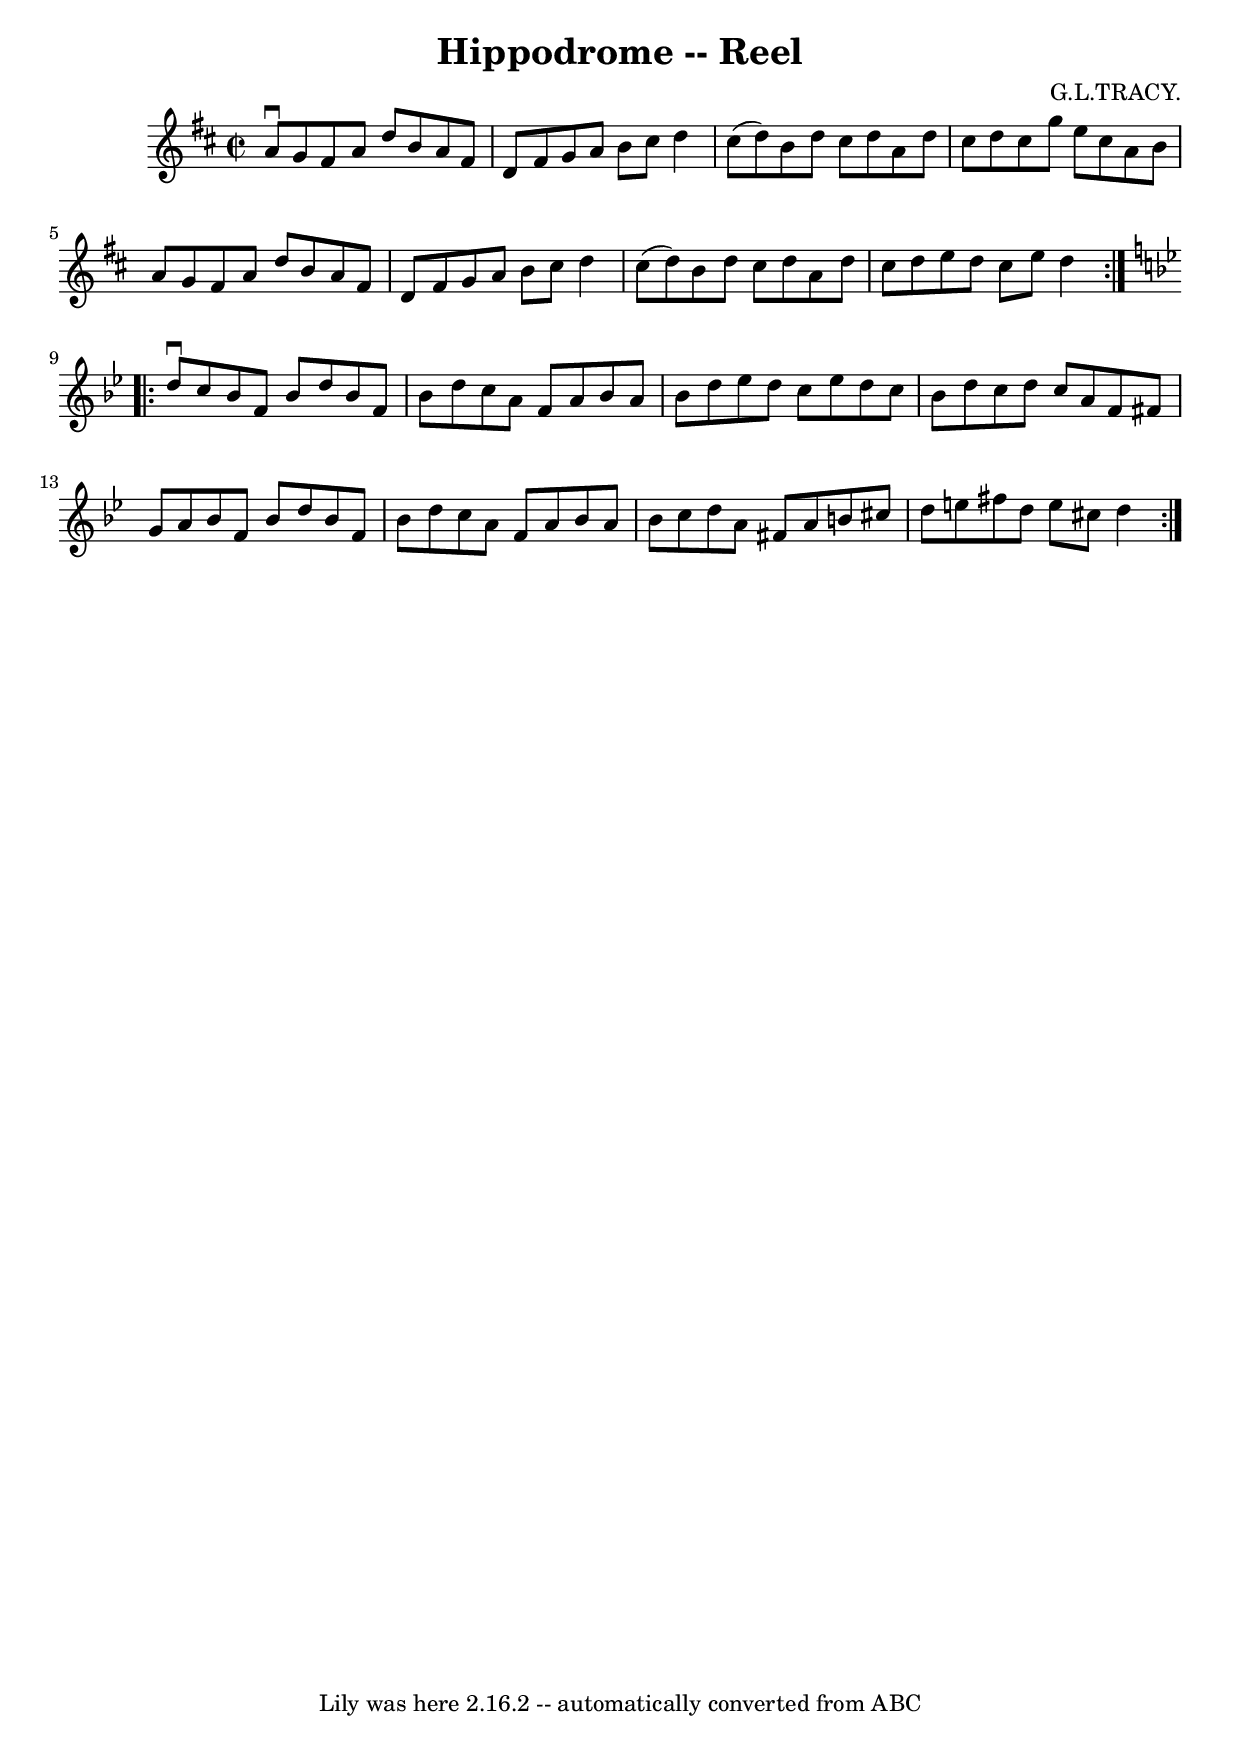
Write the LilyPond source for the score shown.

\version "2.16.2"
\include "Mammoth.ily"
\header {
  %% book = "Ryan's Mammoth Collection"
 composer = "G.L.TRACY."
 crossRefNumber = "1"
 footnotes = "\\\\282"
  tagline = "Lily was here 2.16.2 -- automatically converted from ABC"
  title = "Hippodrome -- Reel"

}
voicedefault =  {



  \repeat volta 2 {

    \override Staff.TimeSignature #'style = #'C
    \time 2/2 
    \key d \major a'8^\downbow g'8   |
 fis'8 a'8 d''8 b'8 a'8 fis'8 d'8 fis'8     |
 g'8 a'8 b'8 cis''8 d''4 cis''8 (d''8)    |
 b'8 d''8 cis''8 d''8 a'8 d''8 cis''8 d''8     |
 cis''8 g''8 e''8 cis''8 a'8 b'8 a'8 g'8     |
 fis'8 a'8 d''8 b'8 a'8 fis'8 d'8 fis'8     |
 g'8 a'8 b'8 cis''8 d''4 cis''8 (d''8)    |
 b'8 d''8 cis''8 d''8 a'8 d''8 cis''8 d''8     |
 e''8 d''8 cis''8 e''8 d''4  
  } 
  
  \key bes \major   
  \repeat volta 2 { d''8^\downbow c''8   |
 bes'8 f'8 bes'8 d''8 bes'8 f'8 bes'8 d''8     |
 c''8 a'8 f'8 a'8 bes'8 a'8 bes'8 d''8     |
 ees''8 d''8 c''8 ees''8 d''8 c''8 bes'8 d''8     |
 c''8 d''8 c''8 a'8 f'8 fis'8 g'8 a'8     |
 bes'8 f'8 bes'8 d''8 bes'8 f'8 bes'8 d''8     |
 c''8 a'8 f'8 a'8 bes'8 a'8 bes'8 c''8     |
 d''8 a'8 fis'8 a'8 b'8 cis''8 d''8 e''8     |
 fis''8 d''8 e''8    
 cis''8 d''4  
  }   

}

\score{
  <<

    \context Staff="default"
    {
      \voicedefault 
      
    }

  >>
  \layout {
    
  }
  \midi {
  }

}
